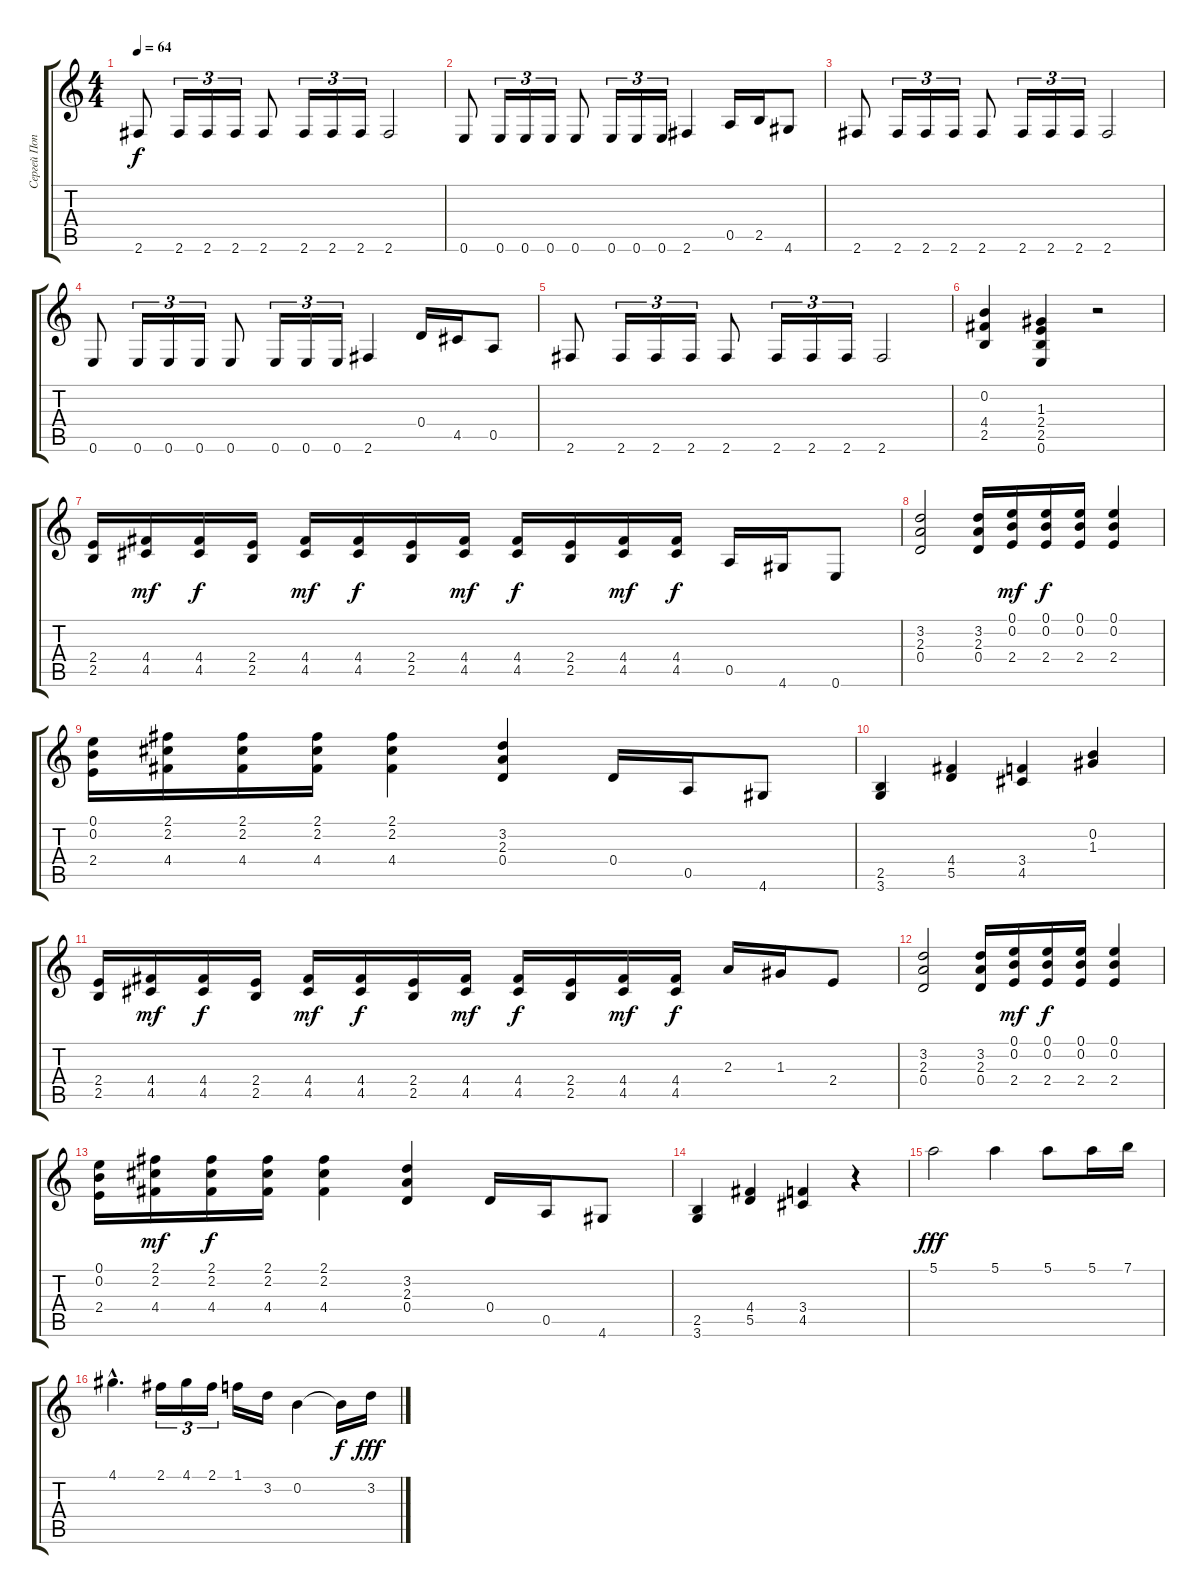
\track ("Сергей Попов" "Сергей Поп") {instrument overdrivenguitar}
\staff {score tabs}
\tuning (E4 B3 G3 D3 A2 E2) {hide}
\ts (4 4)
\tempo 64
\clef g2
\ks c
2.6.8{dy f} 2.6.16{tu (3 2)} 2.6.16{tu (3 2)} 2.6.16{tu (3 2)} 2.6.8 2.6.16{tu (3 2)} 2.6.16{tu (3 2)} 2.6.16{tu (3 2)} 2.6.2 |
0.6.8 0.6.16{tu (3 2)} 0.6.16{tu (3 2)} 0.6.16{tu (3 2)} 0.6.8 0.6.16{tu (3 2)} 0.6.16{tu (3 2)} 0.6.16{tu (3 2)} 2.6.4 0.5.16 2.5.16 4.6.8 |
2.6.8 2.6.16{tu (3 2)} 2.6.16{tu (3 2)} 2.6.16{tu (3 2)} 2.6.8 2.6.16{tu (3 2)} 2.6.16{tu (3 2)} 2.6.16{tu (3 2)} 2.6.2 |
0.6.8 0.6.16{tu (3 2)} 0.6.16{tu (3 2)} 0.6.16{tu (3 2)} 0.6.8 0.6.16{tu (3 2)} 0.6.16{tu (3 2)} 0.6.16{tu (3 2)} 2.6.4 0.4.16 4.5.16 0.5.8 |
2.6.8 2.6.16{tu (3 2)} 2.6.16{tu (3 2)} 2.6.16{tu (3 2)} 2.6.8 2.6.16{tu (3 2)} 2.6.16{tu (3 2)} 2.6.16{tu (3 2)} 2.6.2 |
(0.2 4.4 2.5).4 (1.3 2.4 2.5 0.6).4 r.2 |
(2.4 2.5).16 (4.4 4.5).16{dy mf} (4.4 4.5).16{dy f} (2.4 2.5).16 (4.4 4.5).16{dy mf} (4.4 4.5).16{dy f} (2.4 2.5).16 (4.4 4.5).16{dy mf} (4.4 4.5).16{dy f} (2.4 2.5).16 (4.4 4.5).16{dy mf} (4.4 4.5).16{dy f} 0.5.16 4.6.16 0.6.8 |
(3.2 2.3 0.4).2 (3.2 2.3 0.4).16 (0.1 0.2 2.4).16{dy mf} (0.1 0.2 2.4).16{dy f} (0.1 0.2 2.4).16 (0.1 0.2 2.4).4 |
(0.1 0.2 2.4).16 (2.1 2.2 4.4).16 (2.1 2.2 4.4).16 (2.1 2.2 4.4).16 (2.1 2.2 4.4).4 (3.2 2.3 0.4).4 0.4.16 0.5.16 4.6.8 |
(2.5 3.6).4 (4.4 5.5).4 (3.4 4.5).4 (0.2 1.3).4 |
(2.4 2.5).16 (4.4 4.5).16{dy mf} (4.4 4.5).16{dy f} (2.4 2.5).16 (4.4 4.5).16{dy mf} (4.4 4.5).16{dy f} (2.4 2.5).16 (4.4 4.5).16{dy mf} (4.4 4.5).16{dy f} (2.4 2.5).16 (4.4 4.5).16{dy mf} (4.4 4.5).16{dy f} 2.3.16 1.3.16 2.4.8 |
(3.2 2.3 0.4).2 (3.2 2.3 0.4).16 (0.1 0.2 2.4).16{dy mf} (0.1 0.2 2.4).16{dy f} (0.1 0.2 2.4).16 (0.1 0.2 2.4).4 |
(0.1 0.2 2.4).16 (2.1 2.2 4.4).16{dy mf} (2.1 2.2 4.4).16{dy f} (2.1 2.2 4.4).16 (2.1 2.2 4.4).4 (3.2 2.3 0.4).4 0.4.16 0.5.16 4.6.8 |
(2.5 3.6).4 (4.4 5.5).4 (3.4 4.5).4 r.4 |
5.1.2{dy fff} 5.1.4 5.1.8 5.1.16 7.1.16 |
4.1{hac}.4{d} 2.1.16{tu (3 2)} 4.1.16{tu (3 2)} 2.1.16{tu (3 2)} 1.1.16 3.2.16 0.2.4 0.2{t}.16{dy f} 3.2.16{dy fff}
